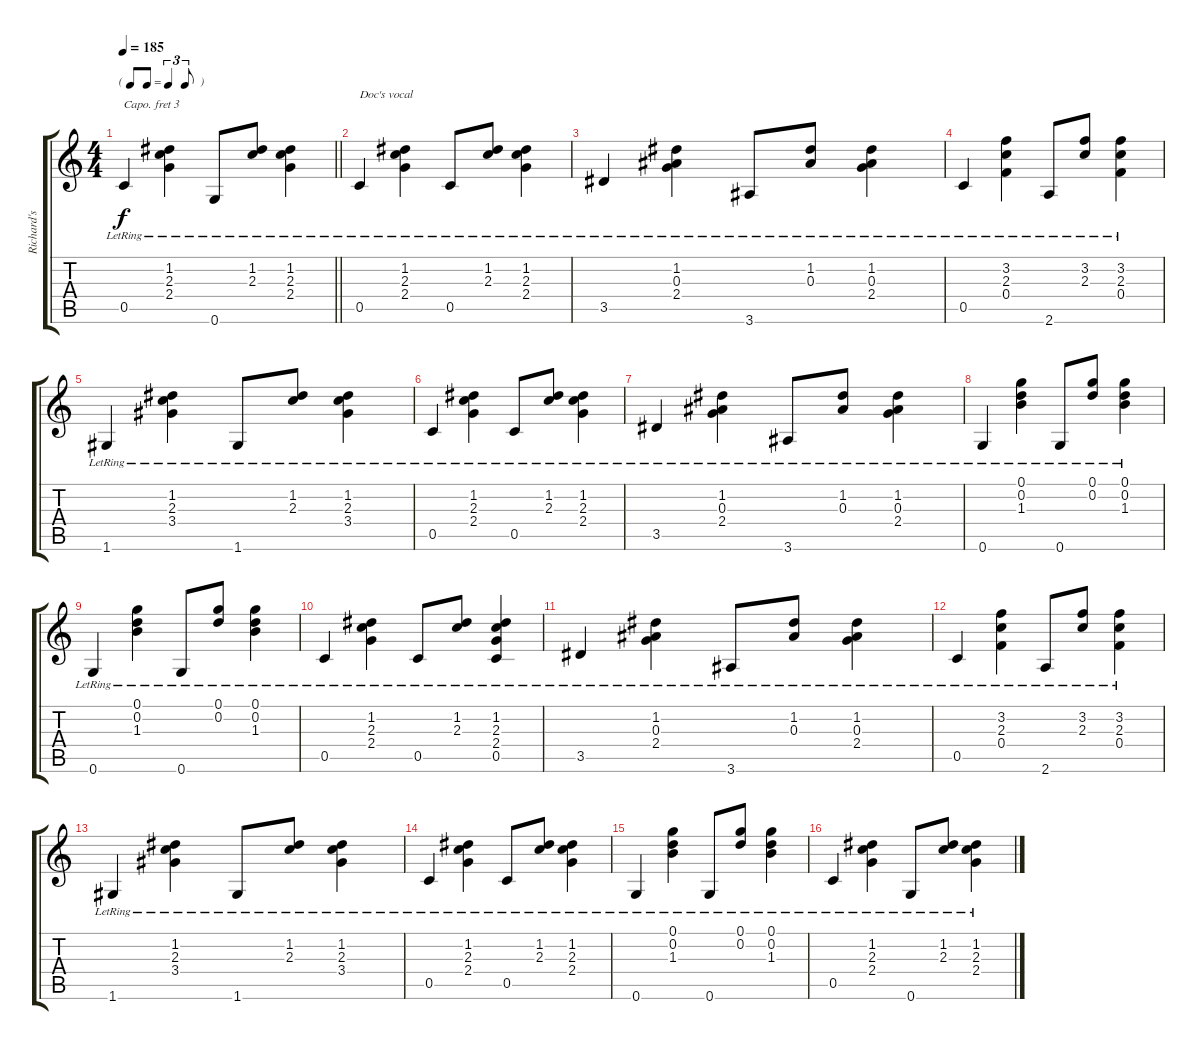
\track ("Richard's guitar" "Richard's ") {instrument acousticguitarnylon}
\staff {score tabs}
\capo 3
\tuning (E4 B3 G3 D3 A2 E2) {hide}
\ts (4 4)
\tf triplet8th
\tempo 185
\clef g2
\barLineRight lightlight
\ks c
0.5{lr}.4{dy f} (1.2{lr} 2.3{lr} 2.4{lr}).4 0.6{lr}.8 (1.2{lr} 2.3{lr}).8 (1.2{lr} 2.3{lr} 2.4{lr}).4 |
0.5{lr}.4{txt "Doc's vocal "} (1.2{lr} 2.3{lr} 2.4{lr}).4 0.5{lr}.8 (1.2{lr} 2.3{lr}).8 (1.2{lr} 2.3{lr} 2.4{lr}).4 |
3.5{lr}.4 (1.2{lr} 0.3{lr} 2.4{lr}).4 3.6{lr}.8 (1.2{lr} 0.3{lr}).8 (1.2{lr} 0.3{lr} 2.4{lr}).4 |
0.5{lr}.4 (3.2{lr} 2.3{lr} 0.4{lr}).4 2.6{lr}.8 (3.2{lr} 2.3{lr}).8 (3.2{lr} 2.3{lr} 0.4{lr}).4 |
1.6{lr}.4 (1.2{lr} 2.3{lr} 3.4{lr}).4 1.6{lr}.8 (1.2{lr} 2.3{lr}).8 (1.2{lr} 2.3{lr} 3.4{lr}).4 |
0.5{lr}.4 (1.2{lr} 2.3{lr} 2.4{lr}).4 0.5{lr}.8 (1.2{lr} 2.3{lr}).8 (1.2{lr} 2.3{lr} 2.4{lr}).4 |
3.5{lr}.4 (1.2{lr} 0.3{lr} 2.4{lr}).4 3.6{lr}.8 (1.2{lr} 0.3{lr}).8 (1.2{lr} 0.3{lr} 2.4{lr}).4 |
0.6{lr}.4 (0.1{lr} 0.2{lr} 1.3{lr}).4 0.6{lr}.8 (0.1{lr} 0.2{lr}).8 (0.1{lr} 0.2{lr} 1.3{lr}).4 |
0.6{lr}.4 (0.1{lr} 0.2{lr} 1.3{lr}).4 0.6{lr}.8 (0.1{lr} 0.2{lr}).8 (0.1{lr} 0.2{lr} 1.3{lr}).4 |
0.5{lr}.4 (1.2{lr} 2.3{lr} 2.4{lr}).4 0.5{lr}.8 (1.2{lr} 2.3{lr}).8 (1.2{lr} 2.3{lr} 2.4{lr} 0.5{lr}).4 |
3.5{lr}.4 (1.2{lr} 0.3{lr} 2.4{lr}).4 3.6{lr}.8 (1.2{lr} 0.3{lr}).8 (1.2{lr} 0.3{lr} 2.4{lr}).4 |
0.5{lr}.4 (3.2{lr} 2.3{lr} 0.4{lr}).4 2.6{lr}.8 (3.2{lr} 2.3{lr}).8 (3.2{lr} 2.3{lr} 0.4{lr}).4 |
1.6{lr}.4 (1.2{lr} 2.3{lr} 3.4{lr}).4 1.6{lr}.8 (1.2{lr} 2.3{lr}).8 (1.2{lr} 2.3{lr} 3.4{lr}).4 |
0.5{lr}.4 (1.2{lr} 2.3{lr} 2.4{lr}).4 0.5{lr}.8 (1.2{lr} 2.3{lr}).8 (1.2{lr} 2.3{lr} 2.4{lr}).4 |
0.6{lr}.4 (0.1{lr} 0.2{lr} 1.3{lr}).4 0.6{lr}.8 (0.1{lr} 0.2{lr}).8 (0.1{lr} 0.2{lr} 1.3{lr}).4 |
0.5{lr}.4 (1.2{lr} 2.3{lr} 2.4{lr}).4 0.6{lr}.8 (1.2{lr} 2.3{lr}).8 (1.2{lr} 2.3{lr} 2.4{lr}).4
